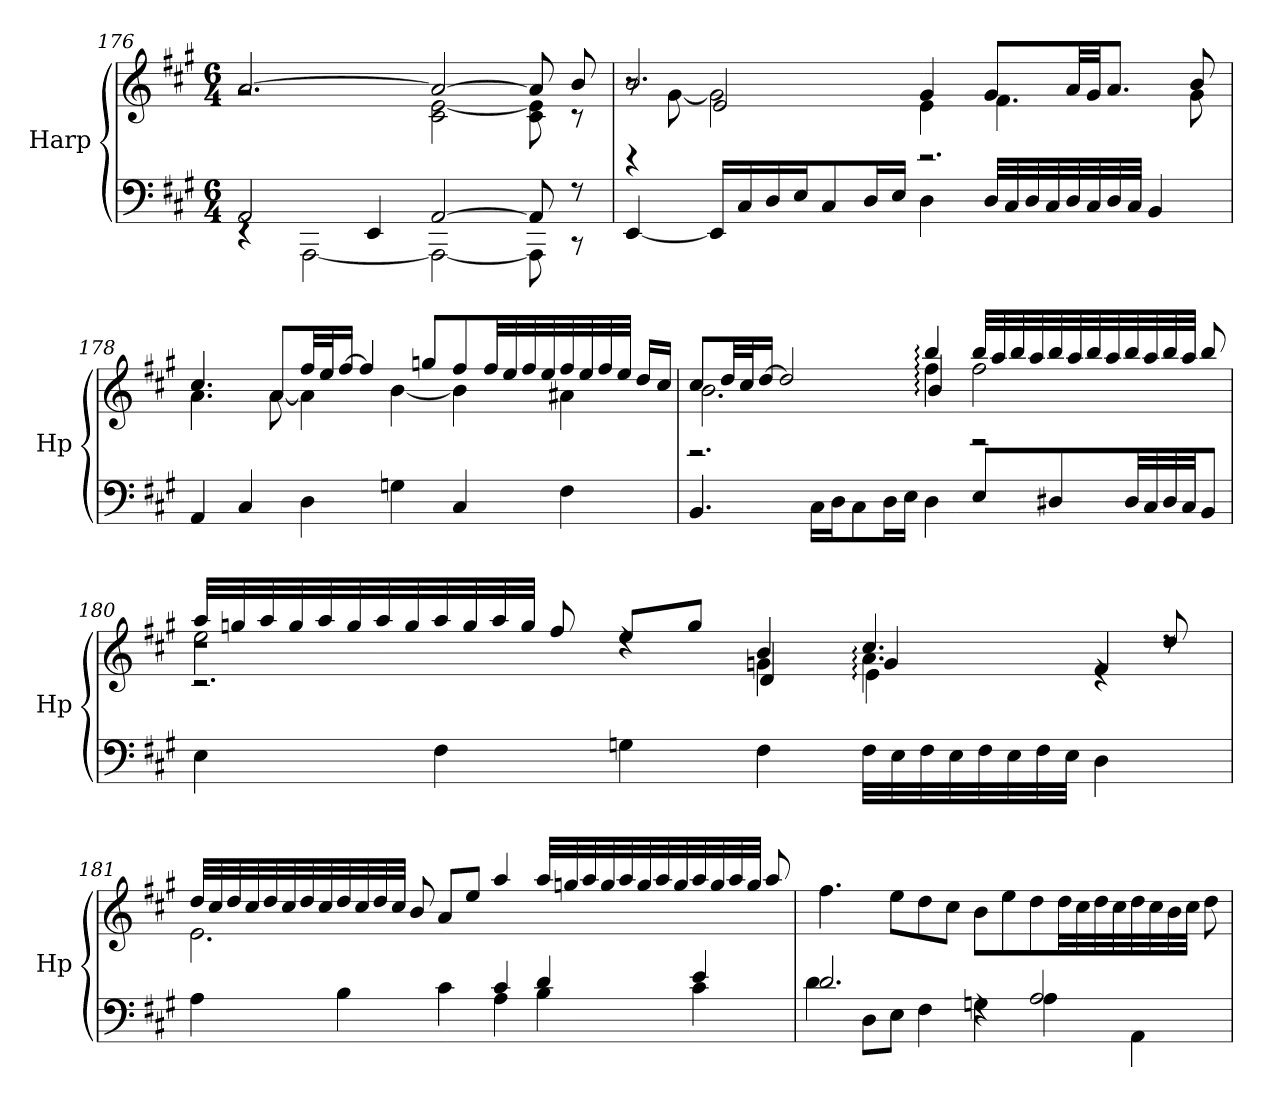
**kern	**kern
*part1	*part1
*staff2	*staff1
*I"Harp	*
*I'Hp	*
*clefF4	*clefG2
*k[f#c#g#]	*k[f#c#g#]
*M6/4	*M6/4
=176	=176
*^	*^
2AA/	4rEE	[2.a/	2.rg
.	[2AAA\	.	.
4EE/	.	.	.
[2AA/	2AAA\_	2a/_	2c#\ [2e\
8AA/]	8AAA\]	8a/]	8c#\ 8e\]
8r	8r	8b/	8r
*v	*v	*	*
!!LO:LB:g=z
=177	=177	=177
*	*	*^
[4EE/	2.b/	8r	4rBB
.	.	[8g#\	.
16EE/LL]	.	2g#\]	2e/
16C#/	.	.	.
16D/	.	.	.
16E/J	.	.	.
8C#/	.	.	.
16D/L	.	.	.
16E/JJ	.	.	.
4D\	4g#/	4e\	2.rBB
32D/LLL	8g#/L	4.f#\	.
32C#/	.	.	.
32D/	.	.	.
32C#/	.	.	.
32D/	32a/LL	.	.
32C#/	32g#/JJ	.	.
32D/	8.a/J	.	.
32C#/JJJ	.	.	.
4BB/	.	.	.
.	8b/	8g#\	.
*	*	*v	*v
!!LO:LB:g=z
=178	=178	=178
4AA/	4.cc#/	4.a\
4C#/	.	.
.	8a/L	[8a\
4D\	32ff#/LL	4a\]
.	32ee/J	.
.	[16ff#/JJ	.
.	4ff#/]	.
4Gn\	.	[4b\
.	8ggn/L	.
4C#/	8ff#/	4b\]
.	32ff#/LL	.
.	32ee/	.
.	32ff#/	.
.	32ee/	.
4F#\	32ff#/	4a#X\
.	32ee/	.
.	32ff#/	.
.	32ee/JJJ	.
.	16dd/LL	.
.	16cc#/JJ	.
!!LO:PB:g=z
=179	=179	=179
*	*	*^
4.BB/	8cc#/L	2.b\	2.rD
.	32dd/LL	.	.
.	32cc#/J	.	.
.	[16dd/JJ	.	.
.	2dd/]	.	.
16C#\LL	.	.	.
16D\J	.	.	.
8C#\	.	.	.
16D\L	.	.	.
16E\JJ	.	.	.
4D\	4bb:/	4ff#:\	4b:/
8E/L	32bb/LLL	2ff#\	2rF
.	32aa/	.	.
.	32bb/	.	.
.	32aa/	.	.
8D#X/	32bb/	.	.
.	32aa/	.	.
.	32bb/	.	.
.	32aa/	.	.
32D#/LL	32bb/	.	.
32C#/	32aa/	.	.
32D#/	32bb/	.	.
32C#/JJ	32aa/JJJ	.	.
8BB/J	8bb/	.	.
!!LO:LB:g=z
=180	=180	=180	=180
*	*	*	*^
4E\	32aa/LLL	2ee\	2.rc	1r
.	32ggn/	.	.	.
.	32aa/	.	.	.
.	32gg/	.	.	.
.	32aa/	.	.	.
.	32gg/	.	.	.
.	32aa/	.	.	.
.	32gg/	.	.	.
4F#\	32aa/	.	.	.
.	32gg/	.	.	.
.	32aa/	.	.	.
.	32gg/JJJ	.	.	.
.	8ff#/	.	.	.
4Gn\	8ee/L	4rdd	.	.
.	8gg/J	.	.	.
4F#\	4b/	4gn\	4d/	.
32F#\LLL	4.cc#:/	4.a:\	4g:/	4e:\
32E\	.	.	.	.
32F#\	.	.	.	.
32E\	.	.	.	.
32F#\	.	.	.	.
32E\	.	.	.	.
32F#\	.	.	.	.
32E\JJJ	.	.	.	.
4D\	.	.	4f#/	4re
.	8dd/	8rdd	.	.
*	*	*v	*v	*v
!!LO:LB:g=z
=181	=181	=181
*^	*	*
2.ryy	4A\	32dd/LLL	2.e\
.	.	32cc#/	.
.	.	32dd/	.
.	.	32cc#/	.
.	.	32dd/	.
.	.	32cc#/	.
.	.	32dd/	.
.	.	32cc#/	.
.	4B\	32dd/	.
.	.	32cc#/	.
.	.	32dd/	.
.	.	32cc#/JJJ	.
.	.	8b/	.
.	4c#\	8a/L	.
.	.	8ee/J	.
4c#/	4A\	4aa/	2.ryy
4d/	4B\	32aa/LLL	.
.	.	32ggn/	.
.	.	32aa/	.
.	.	32gg/	.
.	.	32aa/	.
.	.	32gg/	.
.	.	32aa/	.
.	.	32gg/	.
4e/	4c#\	32aa/	.
.	.	32gg/	.
.	.	32aa/	.
.	.	32gg/JJJ	.
.	.	8aa/	.
*	*	*v	*v
!!LO:LB:g=z
=182	=182	=182
2.d/	4d\	4.ff#\
.	8D\L	.
.	8E\J	8ee\L
.	4F#\	8dd\
.	.	8cc#\J
4rF	4Gn\	8b\L
.	.	8ee\
2A/	4A\	8dd\
.	.	32dd\LL
.	.	32cc#\
.	.	32dd\
.	.	32cc#\
.	4AA\	32dd\
.	.	32cc#\
.	.	32b\
.	.	32cc#\JJJ
.	.	8dd\
*v	*v	*
=	=
*-	*-
